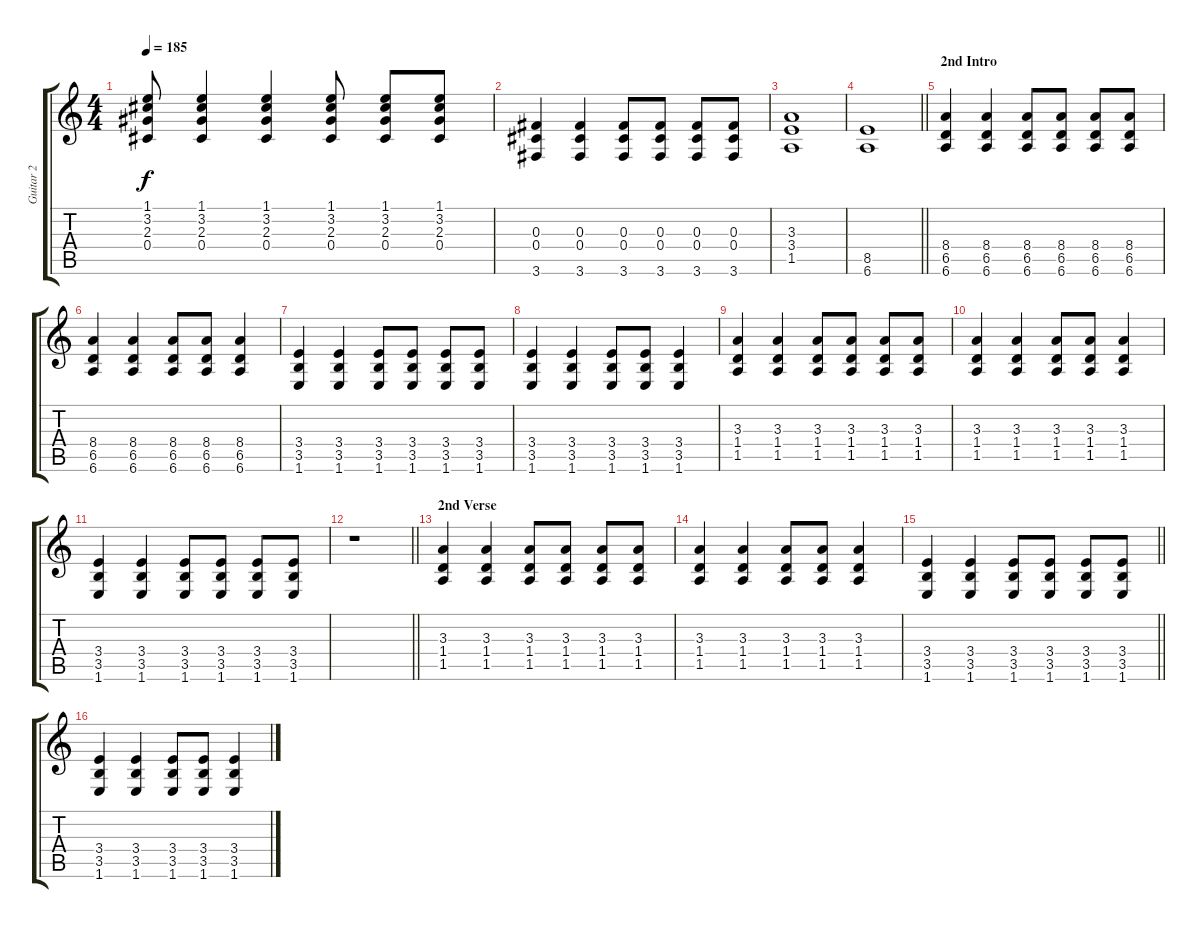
\track ("Guitar 2" "Guitar 2") {instrument distortionguitar}
\staff {score tabs}
\tuning (Eb4 Bb3 Gb3 Db3 Ab2 Eb2) {hide}
\ts (4 4)
\tempo 185
\clef g2
\ks c
(1.1 3.2 2.3 0.4).8{dy f} (1.1 3.2 2.3 0.4).4 (1.1 3.2 2.3 0.4).4 (1.1 3.2 2.3 0.4).8 (1.1 3.2 2.3 0.4).8 (1.1 3.2 2.3 0.4).8 |
(0.3 0.4 3.6).4 (0.3 0.4 3.6).4 (0.3 0.4 3.6).8 (0.3 0.4 3.6).8 (0.3 0.4 3.6).8 (0.3 0.4 3.6).8 |
(3.3 3.4 1.5).1 |
\barLineRight lightlight
(8.5 6.6).1 |
\section ("" "2nd Intro")
(8.4 6.5 6.6).4 (8.4 6.5 6.6).4 (8.4 6.5 6.6).8 (8.4 6.5 6.6).8 (8.4 6.5 6.6).8 (8.4 6.5 6.6).8 |
(8.4 6.5 6.6).4 (8.4 6.5 6.6).4 (8.4 6.5 6.6).8 (8.4 6.5 6.6).8 (8.4 6.5 6.6).4 |
(3.4 3.5 1.6).4 (3.4 3.5 1.6).4 (3.4 3.5 1.6).8 (3.4 3.5 1.6).8 (3.4 3.5 1.6).8 (3.4 3.5 1.6).8 |
(3.4 3.5 1.6).4 (3.4 3.5 1.6).4 (3.4 3.5 1.6).8 (3.4 3.5 1.6).8 (3.4 3.5 1.6).4 |
(3.3 1.4 1.5).4 (3.3 1.4 1.5).4 (3.3 1.4 1.5).8 (3.3 1.4 1.5).8 (3.3 1.4 1.5).8 (3.3 1.4 1.5).8 |
(3.3 1.4 1.5).4 (3.3 1.4 1.5).4 (3.3 1.4 1.5).8 (3.3 1.4 1.5).8 (3.3 1.4 1.5).4 |
(3.4 3.5 1.6).4 (3.4 3.5 1.6).4 (3.4 3.5 1.6).8 (3.4 3.5 1.6).8 (3.4 3.5 1.6).8 (3.4 3.5 1.6).8 |
\barLineRight lightlight
r.1 |
\section ("" "2nd Verse")
(3.3 1.4 1.5).4 (3.3 1.4 1.5).4 (3.3 1.4 1.5).8 (3.3 1.4 1.5).8 (3.3 1.4 1.5).8 (3.3 1.4 1.5).8 |
(3.3 1.4 1.5).4 (3.3 1.4 1.5).4 (3.3 1.4 1.5).8 (3.3 1.4 1.5).8 (3.3 1.4 1.5).4 |
\barLineRight lightlight
(3.4 3.5 1.6).4 (3.4 3.5 1.6).4 (3.4 3.5 1.6).8 (3.4 3.5 1.6).8 (3.4 3.5 1.6).8 (3.4 3.5 1.6).8 |
(3.4 3.5 1.6).4 (3.4 3.5 1.6).4 (3.4 3.5 1.6).8 (3.4 3.5 1.6).8 (3.4 3.5 1.6).4
